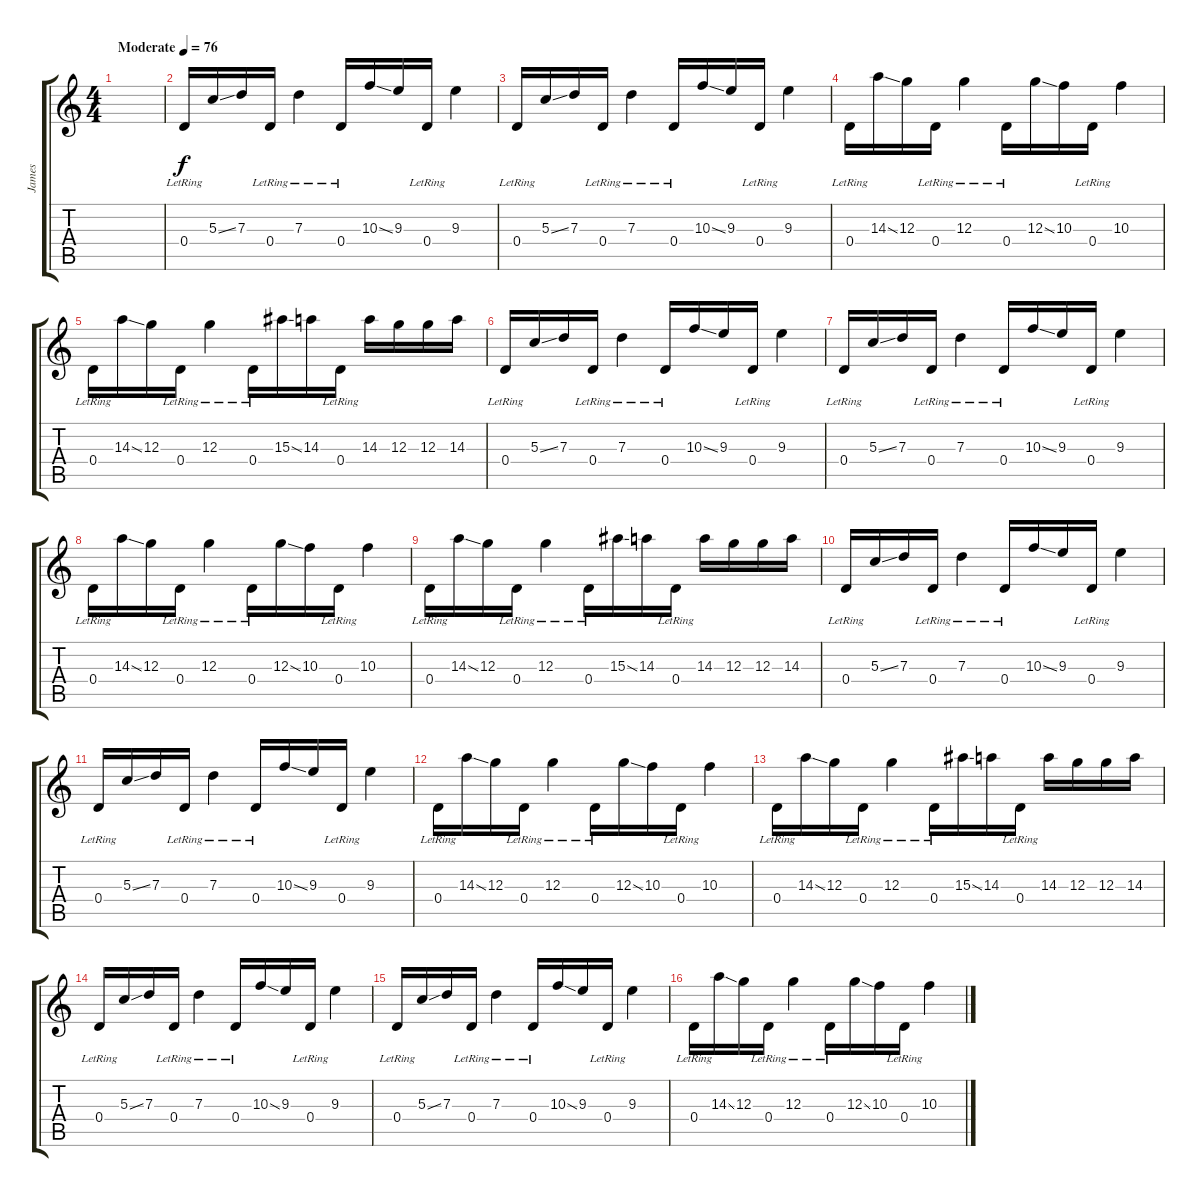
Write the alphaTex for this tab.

\track ("James" "James") {instrument electricguitarjazz}
\staff {score tabs}
\tuning (E4 B3 G3 D3 A2 D2) {hide}
\ts (4 4)
\tempo (76 "Moderate")
\clef g2
\ks c
|
0.4{lr}.16 5.3{ss}.16 7.3.16 0.4{lr}.16 7.3{lr}.4 0.4{lr}.16 10.3{ss}.16 9.3.16 0.4{lr}.16 9.3.4 |
0.4{lr}.16 5.3{ss}.16 7.3.16 0.4{lr}.16 7.3{lr}.4 0.4{lr}.16 10.3{ss}.16 9.3.16 0.4{lr}.16 9.3.4 |
0.4{lr}.16 14.3{ss}.16 12.3.16 0.4{lr}.16 12.3{lr}.4 0.4{lr}.16 12.3{ss}.16 10.3.16 0.4{lr}.16 10.3.4 |
0.4{lr}.16 14.3{ss}.16 12.3.16 0.4{lr}.16 12.3{lr}.4 0.4{lr}.16 15.3{ss}.16 14.3.16 0.4{lr}.16 14.3.16 12.3.16 12.3.16 14.3.16 |
0.4{lr}.16 5.3{ss}.16 7.3.16 0.4{lr}.16 7.3{lr}.4 0.4{lr}.16 10.3{ss}.16 9.3.16 0.4{lr}.16 9.3.4 |
0.4{lr}.16 5.3{ss}.16 7.3.16 0.4{lr}.16 7.3{lr}.4 0.4{lr}.16 10.3{ss}.16 9.3.16 0.4{lr}.16 9.3.4 |
0.4{lr}.16 14.3{ss}.16 12.3.16 0.4{lr}.16 12.3{lr}.4 0.4{lr}.16 12.3{ss}.16 10.3.16 0.4{lr}.16 10.3.4 |
0.4{lr}.16 14.3{ss}.16 12.3.16 0.4{lr}.16 12.3{lr}.4 0.4{lr}.16 15.3{ss}.16 14.3.16 0.4{lr}.16 14.3.16 12.3.16 12.3.16 14.3.16 |
0.4{lr}.16 5.3{ss}.16 7.3.16 0.4{lr}.16 7.3{lr}.4 0.4{lr}.16 10.3{ss}.16 9.3.16 0.4{lr}.16 9.3.4 |
0.4{lr}.16 5.3{ss}.16 7.3.16 0.4{lr}.16 7.3{lr}.4 0.4{lr}.16 10.3{ss}.16 9.3.16 0.4{lr}.16 9.3.4 |
0.4{lr}.16 14.3{ss}.16 12.3.16 0.4{lr}.16 12.3{lr}.4 0.4{lr}.16 12.3{ss}.16 10.3.16 0.4{lr}.16 10.3.4 |
0.4{lr}.16 14.3{ss}.16 12.3.16 0.4{lr}.16 12.3{lr}.4 0.4{lr}.16 15.3{ss}.16 14.3.16 0.4{lr}.16 14.3.16 12.3.16 12.3.16 14.3.16 |
0.4{lr}.16 5.3{ss}.16 7.3.16 0.4{lr}.16 7.3{lr}.4 0.4{lr}.16 10.3{ss}.16 9.3.16 0.4{lr}.16 9.3.4 |
0.4{lr}.16 5.3{ss}.16 7.3.16 0.4{lr}.16 7.3{lr}.4 0.4{lr}.16 10.3{ss}.16 9.3.16 0.4{lr}.16 9.3.4 |
0.4{lr}.16 14.3{ss}.16 12.3.16 0.4{lr}.16 12.3{lr}.4 0.4{lr}.16 12.3{ss}.16 10.3.16 0.4{lr}.16 10.3.4
